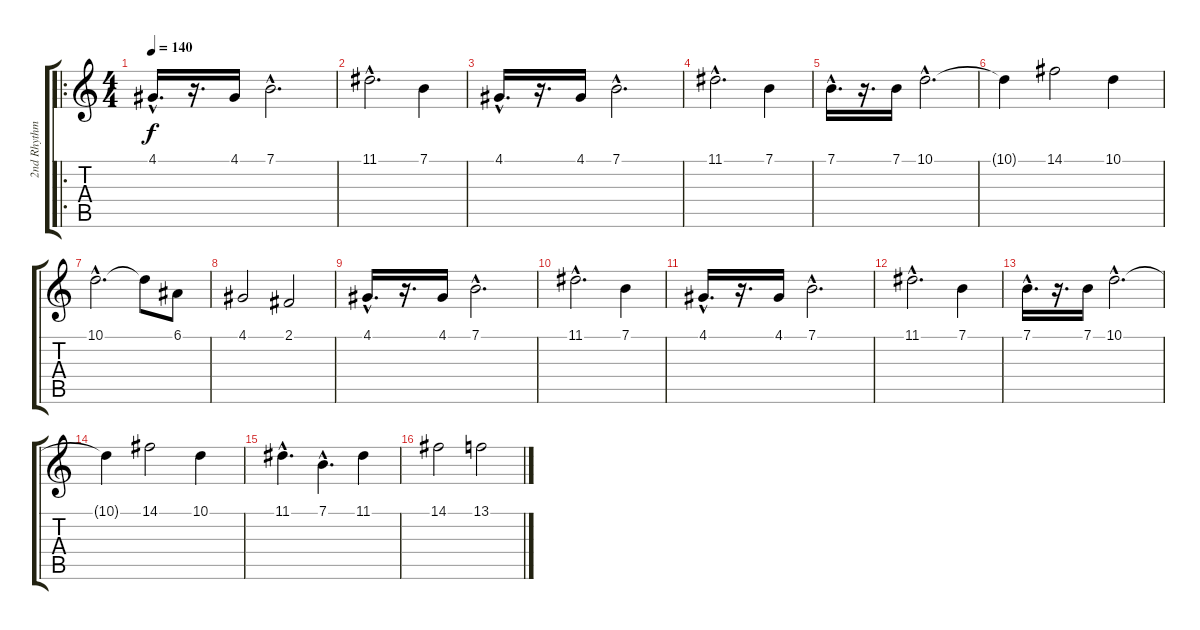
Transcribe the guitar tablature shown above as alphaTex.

\track ("2nd Rhythm" "2nd Rhythm") {instrument piccolo}
\staff {score tabs}
\tuning (E4 B3 G3 D3 A2 E2) {hide}
\ro
\ts (4 4)
\tempo 140
\clef g2
\ks c
4.1{hac}.16{d dy f instrument piccolo} r.16{d} 4.1.16 7.1{hac}.2{d} |
11.1{hac}.2{d} 7.1.4 |
4.1{hac}.16{d} r.16{d} 4.1.16 7.1{hac}.2{d} |
11.1{hac}.2{d} 7.1.4 |
7.1{hac}.16{d} r.16{d} 7.1.16 10.1{hac}.2{d} |
10.1{t}.4 14.1.2 10.1.4 |
10.1{hac}.2{d} 10.1{t}.8 6.1.8 |
4.1.2 2.1.2 |
4.1{hac}.16{d} r.16{d} 4.1.16 7.1{hac}.2{d} |
11.1{hac}.2{d} 7.1.4 |
4.1{hac}.16{d} r.16{d} 4.1.16 7.1{hac}.2{d} |
11.1{hac}.2{d} 7.1.4 |
7.1{hac}.16{d} r.16{d} 7.1.16 10.1{hac}.2{d} |
10.1{t}.4 14.1.2 10.1.4 |
11.1{hac}.4{d} 7.1{hac}.4{d} 11.1.4 |
14.1.2 13.1.2
